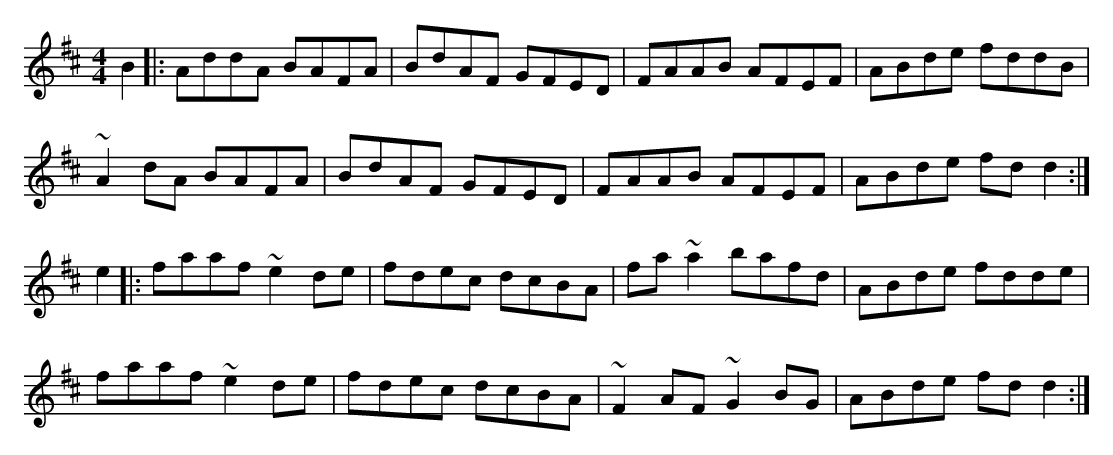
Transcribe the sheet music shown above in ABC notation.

X:1
M:4/4
K:D
B2|:AddA BAFA|BdAF GFED|FAAB AFEF|ABde fddB|
~A2 dA BAFA|BdAF GFED|FAAB AFEF|ABde fdd2:|
e2|:faaf ~e2 de|fdec dcBA|fa~a2 bafd|ABde fdde|
faaf ~e2de|fdec dcBA|~F2 AF ~G2BG|ABde fd d2:|
